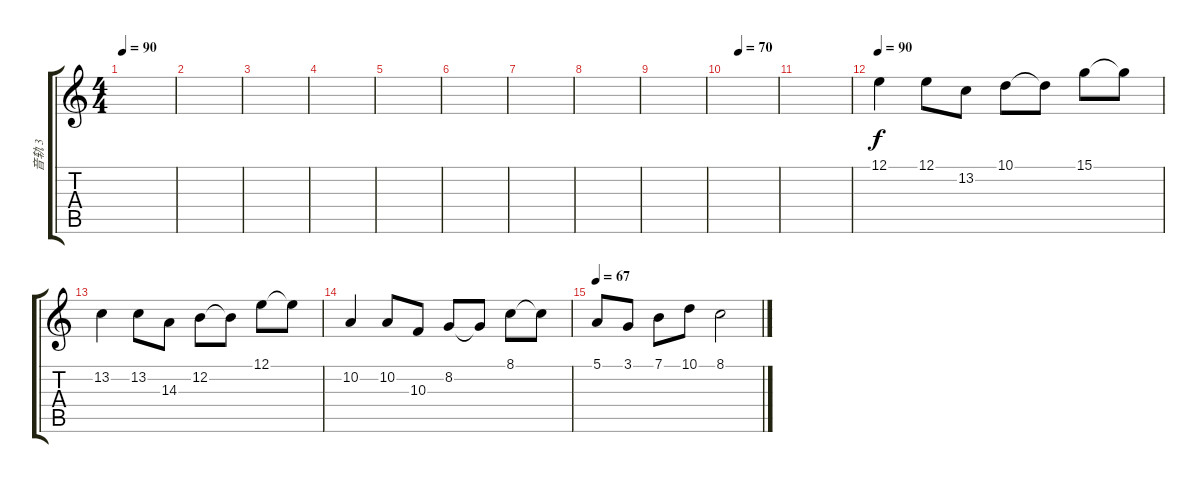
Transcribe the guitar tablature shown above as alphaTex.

\track ("音轨 3" "音轨 3") {instrument stringensemble1}
\staff {score tabs}
\tuning (E4 B3 G3 D3 A2 E2) {hide}
\ts (4 4)
\tempo 90
\clef g2
\ks c
|
|
|
|
|
|
|
|
|
\tempo (70 0.25)
|
|
\tempo 90
12.1.4 12.1.8 13.2.8 10.1.8 10.1{t}.8 15.1.8 15.1{t}.8 |
13.2.4 13.2.8 14.3.8 12.2.8 12.2{t}.8 12.1.8 12.1{t}.8 |
10.2.4 10.2.8 10.3.8 8.2.8 8.2{t}.8 8.1.8 8.1{t}.8 |
\tempo 67
5.1.8 3.1.8 7.1.8 10.1.8 8.1.2
